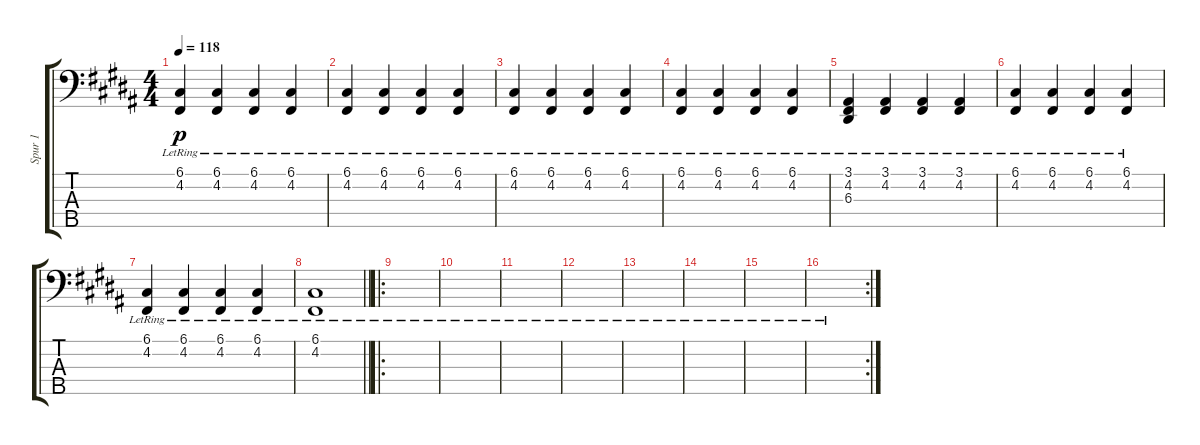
\track ("Spur 1" "Spur 1") {instrument acousticgrandpiano}
\staff {score tabs}
\tuning (G2 D2 A1 E1 B0) {hide}
\ts (4 4)
\tempo 118
\clef f4
\ks b
(6.1{lr} 4.2{lr}).4{dy p} (6.1{lr} 4.2{lr}).4 (6.1{lr} 4.2{lr}).4 (6.1{lr} 4.2{lr}).4 |
(6.1{lr} 4.2{lr}).4 (6.1{lr} 4.2{lr}).4 (6.1{lr} 4.2{lr}).4 (6.1{lr} 4.2{lr}).4 |
(6.1{lr} 4.2{lr}).4 (6.1{lr} 4.2{lr}).4 (6.1{lr} 4.2{lr}).4 (6.1{lr} 4.2{lr}).4 |
(6.1{lr} 4.2{lr}).4 (6.1{lr} 4.2{lr}).4 (6.1{lr} 4.2{lr}).4 (6.1{lr} 4.2{lr}).4 |
(3.1{lr} 4.2{lr} 6.3{lr}).4 (3.1{lr} 4.2{lr}).4 (3.1{lr} 4.2{lr}).4 (3.1{lr} 4.2{lr}).4 |
(6.1{lr} 4.2{lr}).4 (6.1{lr} 4.2{lr}).4 (6.1{lr} 4.2{lr}).4 (6.1{lr} 4.2{lr}).4 |
(6.1{lr} 4.2{lr}).4 (6.1{lr} 4.2{lr}).4 (6.1{lr} 4.2{lr}).4 (6.1{lr} 4.2{lr}).4 |
\barLineRight lightlight
(6.1{lr} 4.2{lr}).1 |
\ro
|
|
|
|
|
|
|
\rc 2
